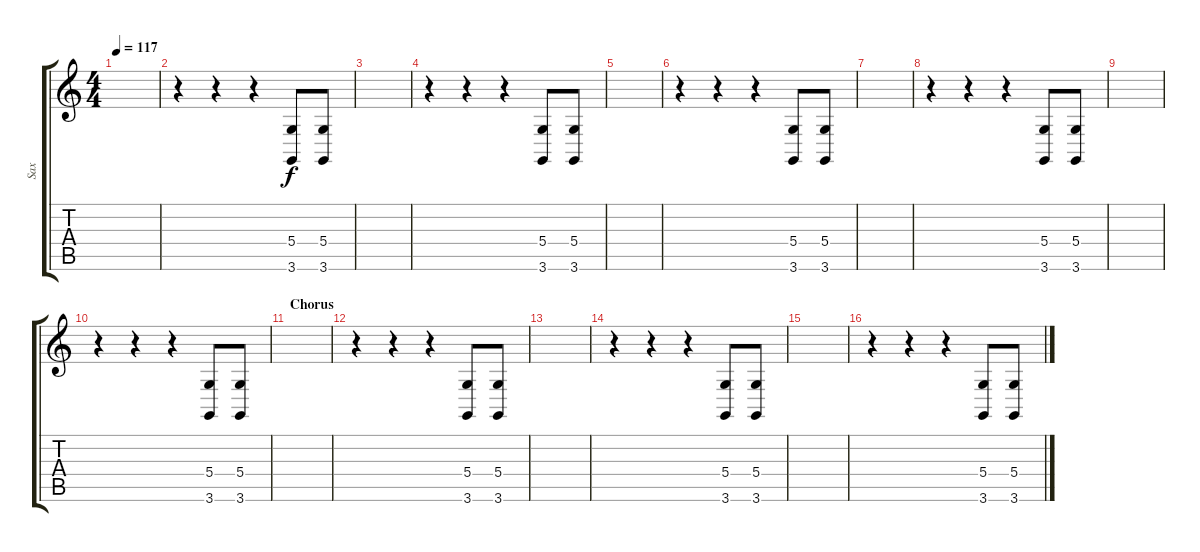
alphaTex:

\track ("Sax" "Sax") {instrument tenorsax}
\staff {score tabs}
\tuning (E4 B3 G3 D3 A2 E2) {hide}
\ts (4 4)
\tempo 117
\clef g2
\ks c
|
r.4 r.4 r.4 (5.4 3.6).8 (5.4 3.6).8 |
|
r.4 r.4 r.4 (5.4 3.6).8 (5.4 3.6).8 |
|
r.4 r.4 r.4 (5.4 3.6).8 (5.4 3.6).8 |
|
r.4 r.4 r.4 (5.4 3.6).8 (5.4 3.6).8 |
|
r.4 r.4 r.4 (5.4 3.6).8 (5.4 3.6).8 |
\section ("" "Chorus")
|
r.4 r.4 r.4 (5.4 3.6).8 (5.4 3.6).8 |
|
r.4 r.4 r.4 (5.4 3.6).8 (5.4 3.6).8 |
|
r.4 r.4 r.4 (5.4 3.6).8 (5.4 3.6).8
